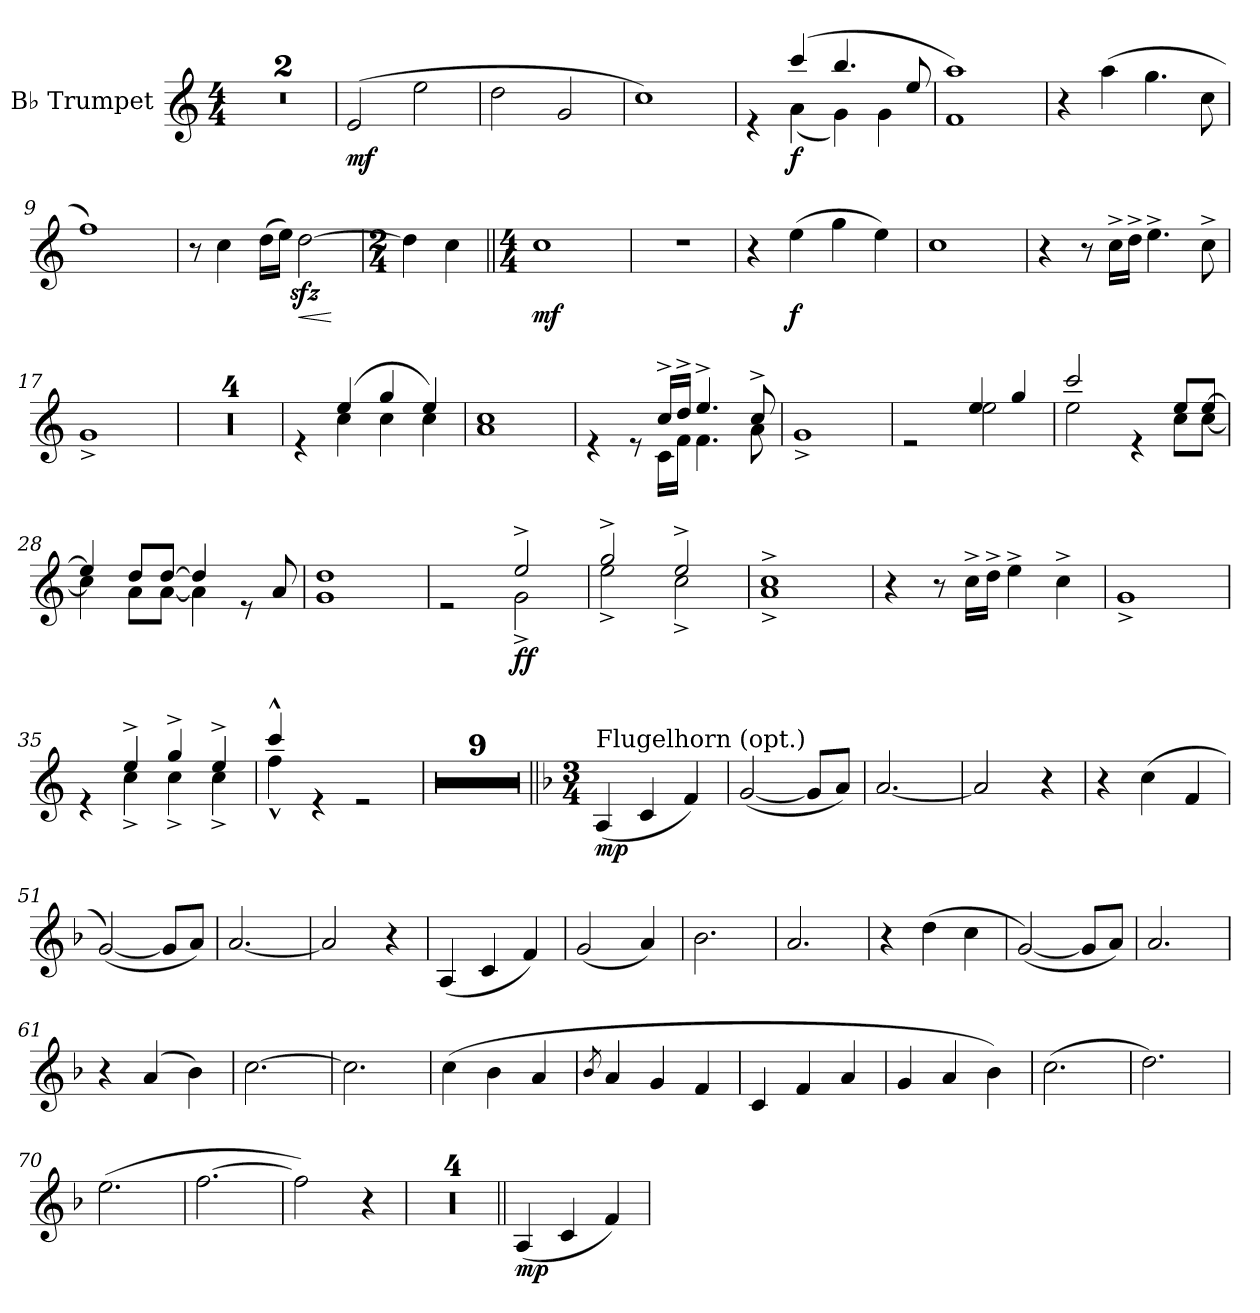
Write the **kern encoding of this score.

**kern	**dynam
*part1	*part1
*staff1	*staff1
*I"B♭ Trumpet	*
*I'B♭ Tpt.	*
*clefG2	*
*ITrd1c2	*
*k[b-e-]	*
*M4/4	*
=1	=1
1r	.
=2	=2
1r	.
=3	=3
!	!LO:DY:b
(2d/	mf
2dd\	.
=4	=4
2cc\	.
2f/	.
=5	=5
1b-)	.
=6	=6
*^	*
4re	4ryy	.
!	!	!LO:DY:b
(4bb-/	(4g\	f
4.aa/	4f\)	.
.	4f\	.
8dd/	.	.
=7	=7	=7
1gg)	1e-	.
*v	*v	*
=8	=8
4r	.
(4gg\	.
4.ff\	.
8b-\	.
=9	=9
1ee-)	.
=10	=10
8r	.
4b-\	.
(16cc\LL	.
16dd\JJ)	.
!	!LO:HP:b
[2cczz<\	<
.	[
=11	=11
*M2/4	*
4cc\]	.
4b-\	.
=12||	=12||
*M4/4	*
!	!LO:DY:b
1b-	mf
!!LO:LB:g=z
=13	=13
1r	.
=14	=14
4r	.
!	!LO:DY:b
(4dd\	f
4ff\	.
4dd\)	.
=15	=15
1b-	.
=16	=16
4r	.
8r	.
16b-^\LL	.
16cc^\JJ	.
4.dd^\	.
8b-^\	.
=17	=17
1f^	.
=18	=18
1r	.
=19	=19
1r	.
=20	=20
1r	.
=21	=21
1r	.
=22	=22
*^	*
4re	4ryy	.
(4dd/	4b-\	.
4ff/	4b-\	.
4dd/)	4b-\	.
=23	=23	=23
1b-	1g	.
=24	=24	=24
4re	4.ryy	.
8re	.	.
16b-^/LL	16B-\LL	.
16cc^/JJ	16e-\JJ	.
4.dd^/	4.e-\	.
8b-^/	8g\	.
*v	*v	*
=25	=25
1f^	.
=26	=26
*^	*
2re	2ryy	.
4dd/	2dd\	.
4ff/	.	.
!!LO:LB:g=z	!!
=27	=27	=27
2bb-/	2dd\	.
4re	4ryy	.
8dd/L	8b-\L	.
[8dd/J	[8b-\J	.
=28	=28	=28
4dd/]	4b-\]	.
8cc/L	8g\L	.
[8cc/J	[8g\J	.
4cc/]	4g\]	.
8re	4ryy	.
8g/	.	.
=29	=29	=29
1cc	1f	.
=30	=30	=30
2re	2ryy	.
!	!	!LO:DY:b
2dd^/	2f^\	ff
=31	=31	=31
2ff^/	2dd^\	.
2dd^/	2b-^\	.
=32	=32	=32
1b-^	1g^	.
*v	*v	*
=33	=33
4r	.
8r	.
16b-^\LL	.
16cc^\JJ	.
4dd^\	.
4b-^\	.
=34	=34
1f^	.
=35	=35
*^	*
4re	4ryy	.
4dd^/	4b-^\	.
4ff^/	4b-^\	.
4dd^/	4b-^\	.
=36	=36	=36
4bb-^^/	4ee-^^\	.
4re	2.ryy	.
2re	.	.
*v	*v	*
=37	=37
1r	.
=38	=38
1r	.
=39	=39
1r	.
=40	=40
1r	.
=41	=41
1r	.
=42	=42
1r	.
=43	=43
1r	.
=44	=44
1r	.
=45	=45
1r	.
!!LO:LB:g=z
=46||	=46||
*k[b-e-a-]	*
*M3/4	*
*MM100	*
!LO:TX:a:t=Flugelhorn (opt.)	!
!	!LO:DY:b
(4G/	mp
4B-/	.
4e-/)	.
=47	=47
([2f/	.
8f/L]	.
8g/J)	.
=48	=48
[2.g/	.
=49	=49
2g/]	.
4r	.
=50	=50
4r	.
(4b-\	.
4e-/	.
=51	=51
([2f/)	.
8f/L]	.
8g/J)	.
=52	=52
[2.g/	.
=53	=53
2g/]	.
4r	.
=54	=54
(4G/	.
4B-/	.
4e-/)	.
=55	=55
(2f/	.
4g/)	.
=56	=56
2.a-\	.
=57	=57
2.g/	.
!!LO:LB:g=z
=58	=58
4r	.
(4cc\	.
4b-\	.
=59	=59
([2f/)	.
8f/L]	.
8g/J)	.
=60	=60
2.g/	.
=61	=61
4r	.
(4g/	.
4a-\)	.
=62	=62
[2.b-\	.
=63	=63
2.b-\]	.
=64	=64
(4b-\	.
4a-\	.
4g/	.
=65	=65
8qa-/	.
4g/	.
4f/	.
4e-/	.
=66	=66
4B-/	.
4e-/	.
4g/	.
=67	=67
4f/	.
4g/	.
4a-\)	.
=68	=68
(2.b-\	.
=69	=69
2.cc\)	.
=70	=70
(2.dd\	.
!!LO:LB:g=z
=71	=71
[2.ee-\	.
=72	=72
2ee-\])	.
4r	.
=73	=73
2.r	.
=74	=74
2.r	.
=75	=75
2.r	.
=76	=76
2.r	.
=77||	=77||
!	!LO:DY:b
(4G/	mp
4B-/	.
4e-/)	.
=	=
*-	*-
